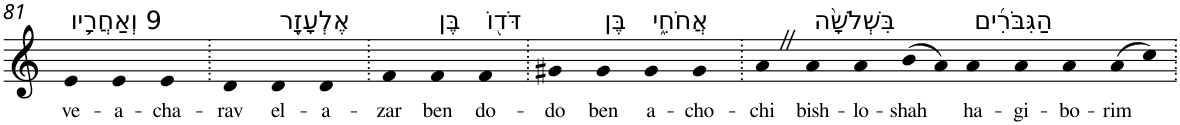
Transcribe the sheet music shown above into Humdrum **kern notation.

**kern	**text
*part1	*part1
*staff1	*staff1
*I"Piano	*
*I'Pno	*
!!LO:PB:g=z
*clefG2	*
*k[]	*
=81	=81
!LO:TX:a:t=9 וְאַחֲרָ֛יו	!
!	!LO:LY:b
4e	ve-
!	!LO:LY:b
4e	-a-
!	!LO:LY:b
4e	-cha-
=82.	=82.
!	!LO:LY:b
4d	-rav
!LO:TX:a:t=אֶלְעָזָ֥ר	!
!	!LO:LY:b
4d	el-
!	!LO:LY:b
4d	-a-
=83.	=83.
!	!LO:LY:b
4f	-zar
!LO:TX:a:t=בֶּן	!
!	!LO:LY:b
4f	ben
!LO:TX:a:t=דֹּד֖וֹ	!
!	!LO:LY:b
4f	do-
=84.	=84.
!	!LO:LY:b
4g#X	-do
!LO:TX:a:t=בֶּן	!
!	!LO:LY:b
4g#	ben
!LO:TX:a:t=אֲחֹחִ֑י	!
!	!LO:LY:b
4g#	a-
!	!LO:LY:b
4g#	-cho-
=85.	=85.
!	!LO:LY:b
4aZ	-chi
!LO:TX:a:t=בִּשְׁלֹשָׁ֨ה	!
!	!LO:LY:b
4a	bish-
!	!LO:LY:b
4a	-lo-
!	!LO:LY:b
(>8b	-shah
8a)	.
!LO:TX:a:t=הַגִּבֹּרִ֜ים	!
!	!LO:LY:b
4a	ha-
!	!LO:LY:b
4a	-gi-
!	!LO:LY:b
4a	-bo-
!	!LO:LY:b
(>8a	-rim
8cc)	.
=.	=.
*-	*-
